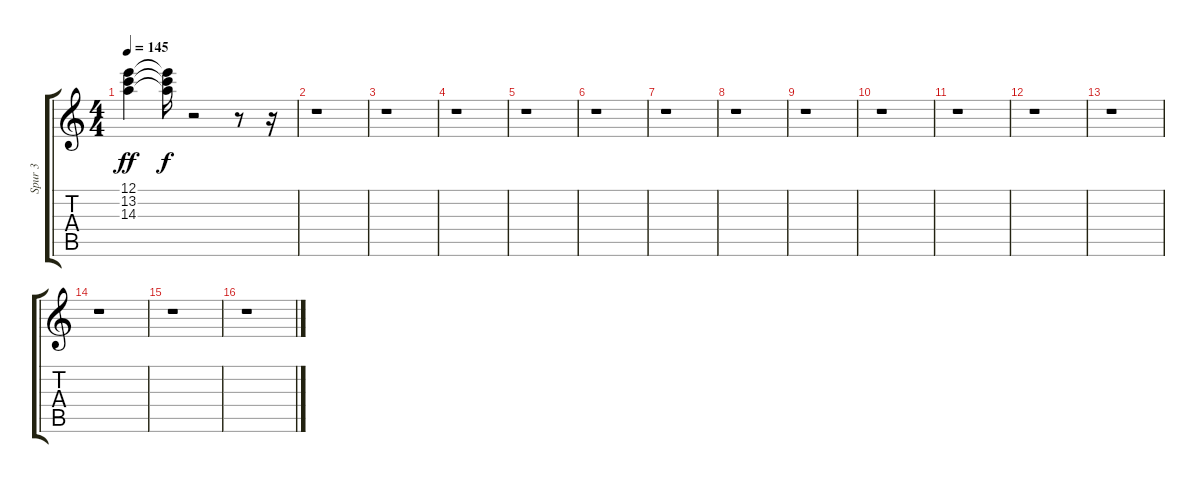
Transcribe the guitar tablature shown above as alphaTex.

\track ("Spur 3" "Spur 3") {instrument overdrivenguitar}
\staff {score tabs}
\tuning (E4 B3 G3 D3 A2 E2) {hide}
\ts (4 4)
\tempo 145
\clef g2
\ks c
(12.1 13.2 14.3).4{dy ff} (12.1{t} 13.2{t} 14.3{t}).16{dy f} r.2 r.8 r.16 |
r.1 |
r.1 |
r.1 |
r.1 |
r.1 |
r.1 |
r.1 |
r.1 |
r.1 |
r.1 |
r.1 |
r.1 |
r.1 |
r.1 |
r.1
